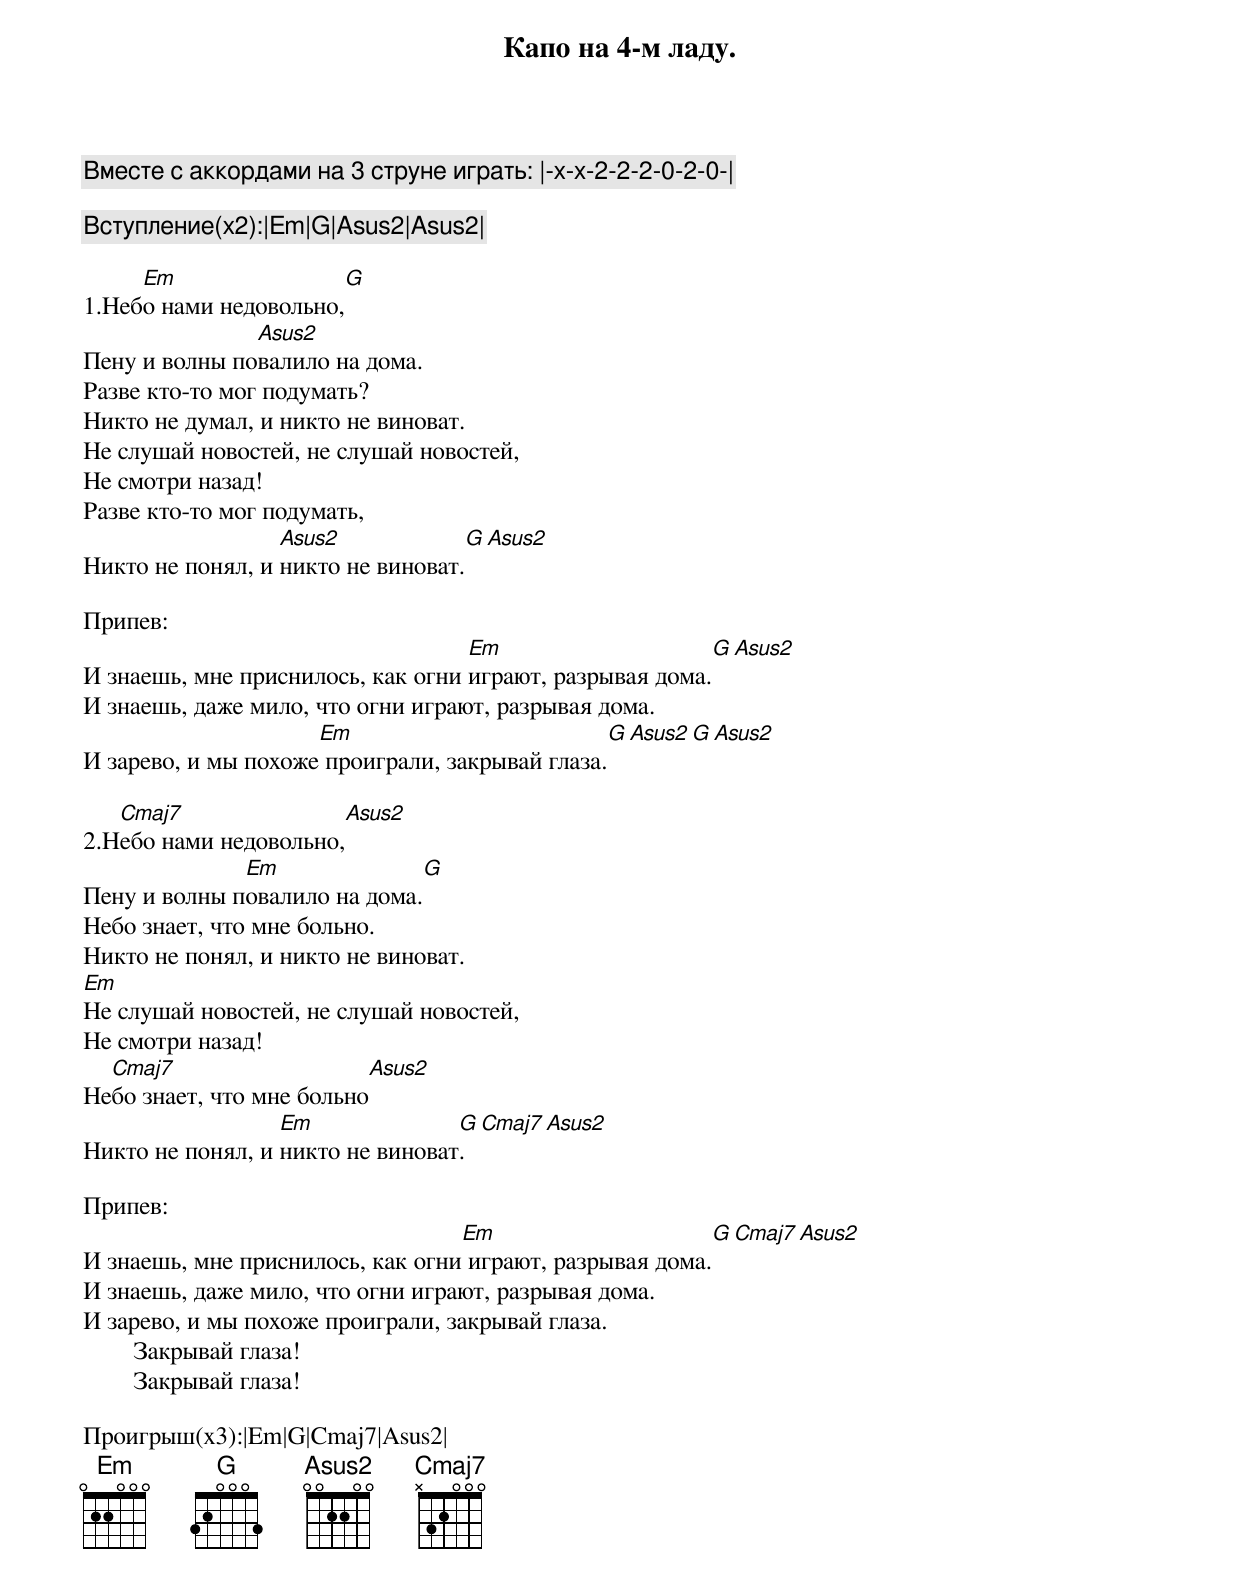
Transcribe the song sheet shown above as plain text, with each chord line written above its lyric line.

Капо на 4-м ладу.

Вместе с аккордами на 3 струне играть: |-x-x-2-2-2-0-2-0-|

Вступление(x2):|Em|G|Asus2|Asus2|

     Em                    G
1.Небо нами недовольно,
               Asus2
Пену и волны повалило на дома.
Разве кто-то мог подумать?
Никто не думал, и никто не виноват.
Не слушай новостей, не слушай новостей,
Не смотри назад!
Разве кто-то мог подумать,
                  Asus2                             G Asus2
Никто не понял, и никто не виноват.

Припев:
                                   Em                                   G              Asus2
И знаешь, мне приснилось, как огни играют, разрывая дома.
И знаешь, даже мило, что огни играют, разрывая дома.
                     Em                                 G                 Asus2 G Asus2
И зарево, и мы похоже проиграли, закрывай глаза.

   Cmaj7                 Asus2
2.Небо нами недовольно,
              Em              G
Пену и волны повалило на дома.
Небо знает, что мне больно.
Никто не понял, и никто не виноват.
Em
Не слушай новостей, не слушай новостей,
Не смотри назад!
  Cmaj7                       Asus2
Небо знает, что мне больно
                  Em              G                      Cmaj7 Asus2
Никто не понял, и никто не виноват.

Припев:
                                  Em                               G                 Cmaj7   Asus2
И знаешь, мне приснилось, как огни играют, разрывая дома.
И знаешь, даже мило, что огни играют, разрывая дома.
И зарево, и мы похоже проиграли, закрывай глаза.
	Закрывай глаза!
	Закрывай глаза!

Проигрыш(x3):|Em|G|Cmaj7|Asus2|
